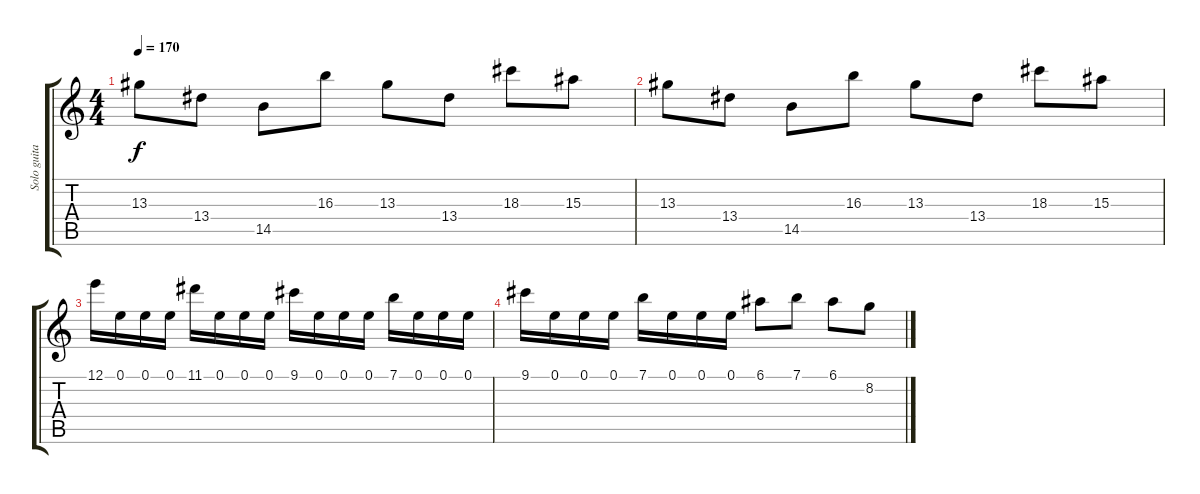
\track ("Solo guitar 1" "Solo guita") {instrument overdrivenguitar}
\staff {score tabs}
\tuning (E4 B3 G3 D3 A2 E2) {hide}
\ts (4 4)
\tempo 170
\clef g2
\ks c
13.3.8{dy f volume 16 instrument distortionguitar} 13.4.8 14.5.8 16.3.8 13.3.8 13.4.8 18.3.8 15.3.8 |
13.3.8 13.4.8 14.5.8 16.3.8 13.3.8 13.4.8 18.3.8 15.3.8 |
12.1.16 0.1.16 0.1.16 0.1.16 11.1.16 0.1.16 0.1.16 0.1.16 9.1.16 0.1.16 0.1.16 0.1.16 7.1.16 0.1.16 0.1.16 0.1.16 |
9.1.16 0.1.16 0.1.16 0.1.16 7.1.16 0.1.16 0.1.16 0.1.16 6.1.8 7.1.8 6.1.8 8.2.8
